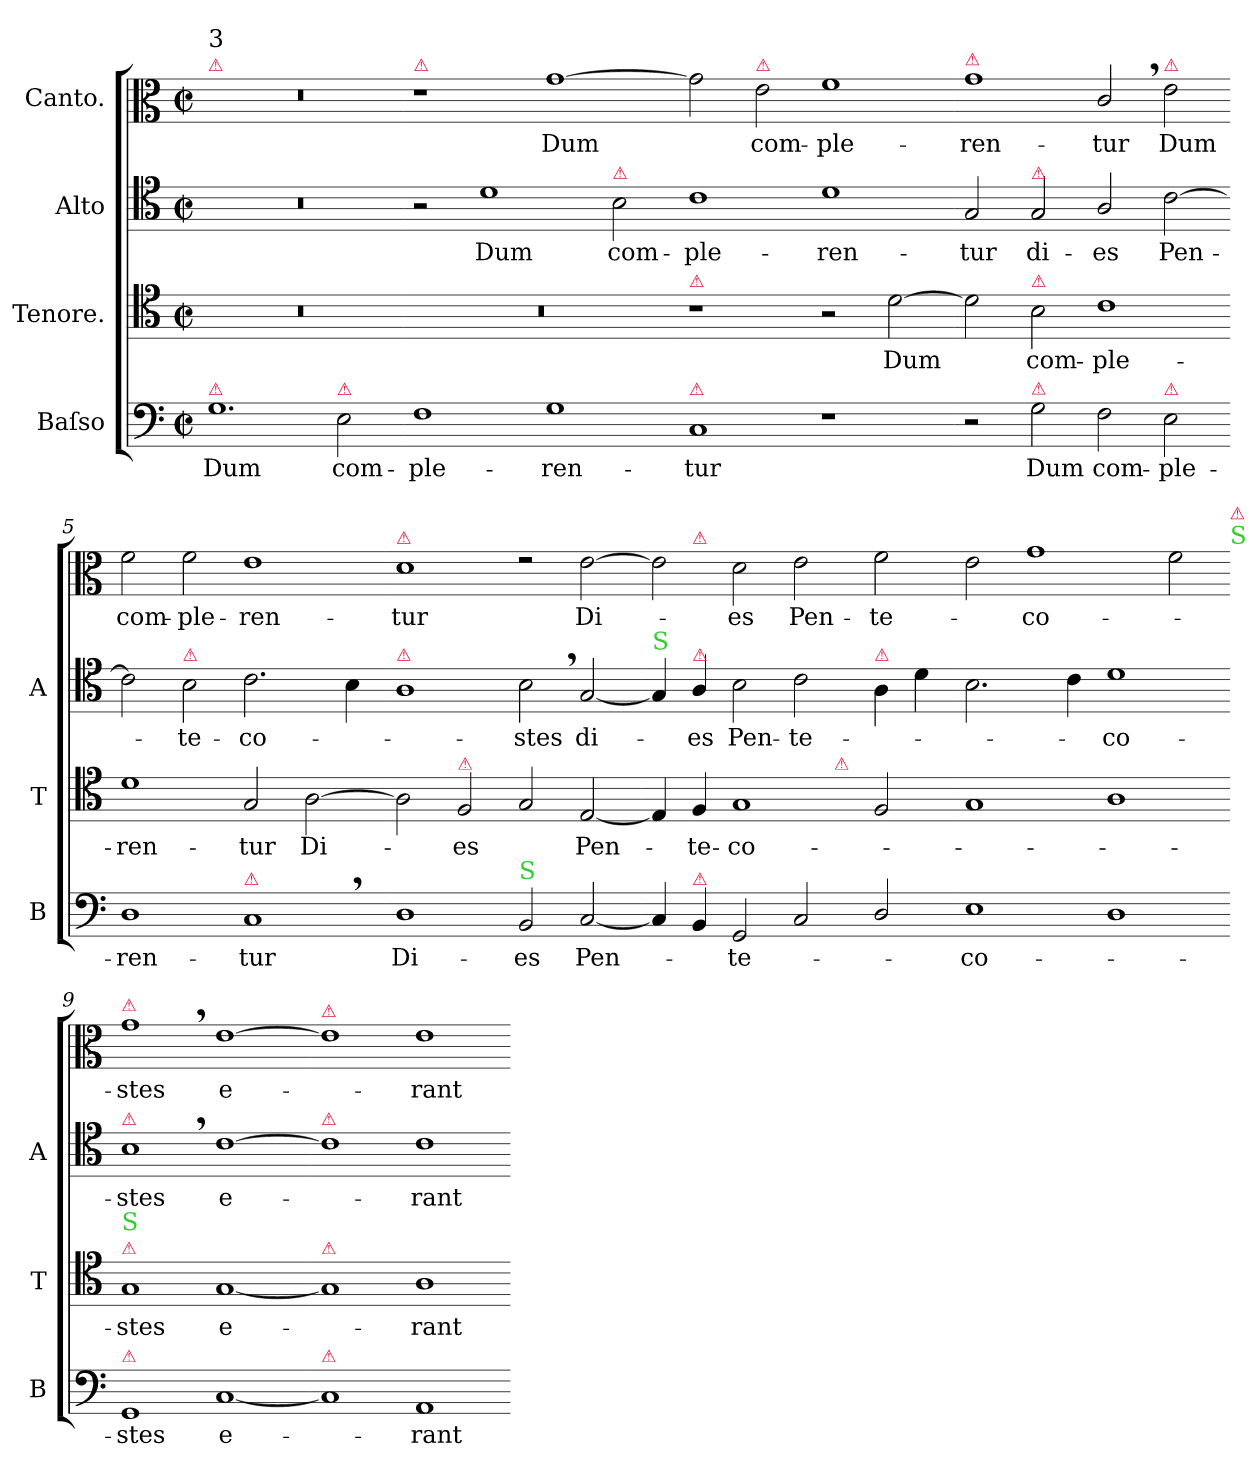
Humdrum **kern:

**kern	**text	**kern	**text	**kern	**text	**kern	**text
*part4	*part4	*part3	*part3	*part2	*part2	*part1	*part1
*staff4	*staff4	*staff3	*staff3	*staff2	*staff2	*staff1	*staff1
*I"Baſso	*	*I"Tenore.	*	*I"Alto	*	*I"Canto.	*
*I'B	*	*I'T	*	*I'A	*	*	*
*clefF4	*	*clefC4	*	*clefC4	*	*clefC3	*
*	*	*k[]	*	*k[]	*	*k[]	*
*M2/1	*	*M2/1	*	*M2/1	*	*M2/1	*
*met(c|)	*	*met(c|)	*	*met(c|)	*	*met(c|)	*
=1	=1	=1	=1	=1	=1	=1	=1
!	!	!	!	!	!	!LO:TX:a:color=crimson:t=⚠	!
!	!	!	!	!	!	!LO:TX:a:t=3	!
!LO:TX:a:color=crimson:t=⚠	!	!	!	!	!	!	!
1.G\	Dum	0r	.	0r	.	0r	.
!LO:TX:a:color=crimson:t=⚠	!	!	!	!	!	!	!
2E\	com-	.	.	.	.	.	.
=2-	=2-	=2-	=2-	=2-	=2-	=2-	=2-
!	!	!	!	!	!	!LO:TX:a:color=crimson:t=⚠	!
1F\	-ple-	0r	.	2r	.	1r	.
.	.	.	.	1d\	Dum	.	.
1G\	-ren-	.	.	.	.	[1g\	Dum
!	!	!	!	!LO:TX:a:color=crimson:t=⚠	!	!	!
.	.	.	.	2B\	com-	.	.
=3-	=3-	=3-	=3-	=3-	=3-	=3-	=3-
!	!	!LO:TX:a:color=crimson:t=⚠	!	!	!	!	!
!LO:TX:a:color=crimson:t=⚠	!	!	!	!	!	!	!
1C/	-tur	1r	.	1c\	-ple-	2g\]	.
!	!	!	!	!	!	!LO:TX:a:color=crimson:t=⚠	!
.	.	.	.	.	.	2e\	com-
1r	.	2r	.	1d\	-ren-	1f\	-ple-
.	.	[2d\	Dum	.	.	.	.
=4-	=4-	=4-	=4-	=4-	=4-	=4-	=4-
!	!	!	!	!	!	!LO:TX:a:color=crimson:t=⚠	!
2r	.	2d\]	.	2G/	-tur	1g\	-ren-
!	!	!	!	!LO:TX:a:color=crimson:t=⚠	!	!	!
!	!	!LO:TX:a:color=crimson:t=⚠	!	!	!	!	!
!LO:TX:a:color=crimson:t=⚠	!	!	!	!	!	!	!
!	!LO:LY:i	!	!	!	!	!	!
2G\	Dum	2B\	com-	2G/	di-	.	.
!	!LO:LY:i	!	!	!	!	!	!
2F\	com-	1c\	-ple-	2A/	-es	2c,</	-tur
!	!	!	!	!	!	!LO:TX:a:color=crimson:t=⚠	!
!LO:TX:a:color=crimson:t=⚠	!	!	!	!	!	!	!
!	!LO:LY:i	!	!	!	!	!	!LO:LY:i
2E\	-ple-	.	.	[2c\	Pen-	2e\	Dum
=5-	=5-	=5-	=5-	=5-	=5-	=5-	=5-
!	!LO:LY:i	!	!	!	!	!	!LO:LY:i
1D\	-ren-	1d\	-ren-	2c\]	.	2f\	com-
!	!	!	!	!LO:TX:a:color=crimson:t=⚠	!	!	!
!	!	!	!	!	!	!	!LO:LY:i
.	.	.	.	2B\	-te-	2f\	-ple-
!LO:TX:a:color=crimson:t=⚠	!	!	!	!	!	!	!
!	!LO:LY:i	!	!	!	!	!	!LO:LY:i
1C,</	-tur	2G/	-tur	2.c\	-co-	1e\	-ren-
.	.	[2A\	Di-	.	.	.	.
.	.	.	.	4B\	.	.	.
=6-	=6-	=6-	=6-	=6-	=6-	=6-	=6-
!	!	!	!	!	!	!LO:TX:a:color=crimson:t=⚠	!
!	!	!	!	!LO:TX:a:color=crimson:t=⚠	!	!	!
!	!	!	!	!	!	!	!LO:LY:i
1D\	Di-	2A\]	.	1A\	.	1d\	-tur
!	!	!LO:TX:a:color=crimson:t=⚠	!	!	!	!	!
.	.	2F/	-es	.	.	.	.
!LO:TX:a:color=limegreen:t=S	!	!	!	!	!	!	!
2BB/	-es	2G/	.	2B,<\	-stes	2re	.
[2C/	Pen-	[2E/	Pen-	[2G/	di-	[2e\	Di-
=7-	=7-	=7-	=7-	=7-	=7-	=7-	=7-
!	!	!	!	!LO:TX:a:color=limegreen:t=S	!	!	!
*	*	*^	*	*	*	*^	*
4C/]	.	4E/]	1ryy	.	4G/]	.	2e\]	4ryy	.
!	!	!	!	!	!	!	!	!LO:TX:a:color=crimson:t=⚠	!
!	!	!	!	!	!LO:TX:a:color=crimson:t=⚠	!	!	!	!
!LO:TX:a:color=crimson:t=⚠	!	!	!	!	!	!	!	!	!
4BB/	.	4F/	.	-te-	4A/	-es	.	1..ryy	.
2GG/	-te-	1G/	.	-co-	2B\	Pen-	2d\	.	-es
2C/	.	.	4ryy	.	2c\	-te-	2e\	.	Pen-
!	!	!	!LO:TX:a:color=crimson:t=⚠	!	!	!	!	!	!
.	.	.	2.ryy	.	.	.	.	.	.
!	!	!	!	!	!LO:TX:a:color=crimson:t=⚠	!	!	!	!
2D/	.	2F/	.	.	4A\	.	2f\	.	-te-
.	.	.	.	.	4d\	.	.	.	.
=8-	=8-	=8-	=8-	=8-	=8-	=8-	=8-	=8-	=8-
!	!	!	!	!	!	!	!LO:TX:a:color=limegreen:t=S	!	!
*	*	*v	*v	*	*	*	*v	*v	*
1E\	co-	1G/	.	2.B\	.	2e\	.
.	.	.	.	.	.	1g\	-co-
.	.	.	.	4c\	.	.	.
1D\	.	1A\	.	1d\	co-	.	.
.	.	.	.	.	.	2f\	.
!	!	!	!	!	!	!LO:TX:a:color=limegreen:t=S	!
!	!	!	!	!	!	!LO:TX:a:color=crimson:t=⚠	!
=9-	=9-	=9-	=9-	=9-	=9-	=9-	=9-
!	!	!	!	!	!	!LO:TX:a:color=crimson:t=⚠	!
!	!	!	!	!LO:TX:a:color=crimson:t=⚠	!	!	!
!	!	!LO:TX:a:color=crimson:t=⚠	!	!	!	!	!
!	!	!LO:TX:a:color=limegreen:t=S	!	!	!	!	!
!LO:TX:a:color=crimson:t=⚠	!	!	!	!	!	!	!
1GG/	-stes	1G/	-stes	1B,<\	-stes	1g,<\	-stes
[1C/	e-	[1G/	e-	[1c\	e-	[1e\	e-
=10-	=10-	=10-	=10-	=10-	=10-	=10-	=10-
!	!	!	!	!	!	!LO:TX:a:color=crimson:t=⚠	!
!	!	!	!	!LO:TX:a:color=crimson:t=⚠	!	!	!
!	!	!LO:TX:a:color=crimson:t=⚠	!	!	!	!	!
!LO:TX:a:color=crimson:t=⚠	!	!	!	!	!	!	!
1C/]	.	1G/]	.	1c\]	.	1e\]	.
1AA/	rant	1A\	-rant	1c\	-rant	1e\	-rant
=-	=-	=-	=-	=-	=-	=-	=-
*-	*-	*-	*-	*-	*-	*-	*-
